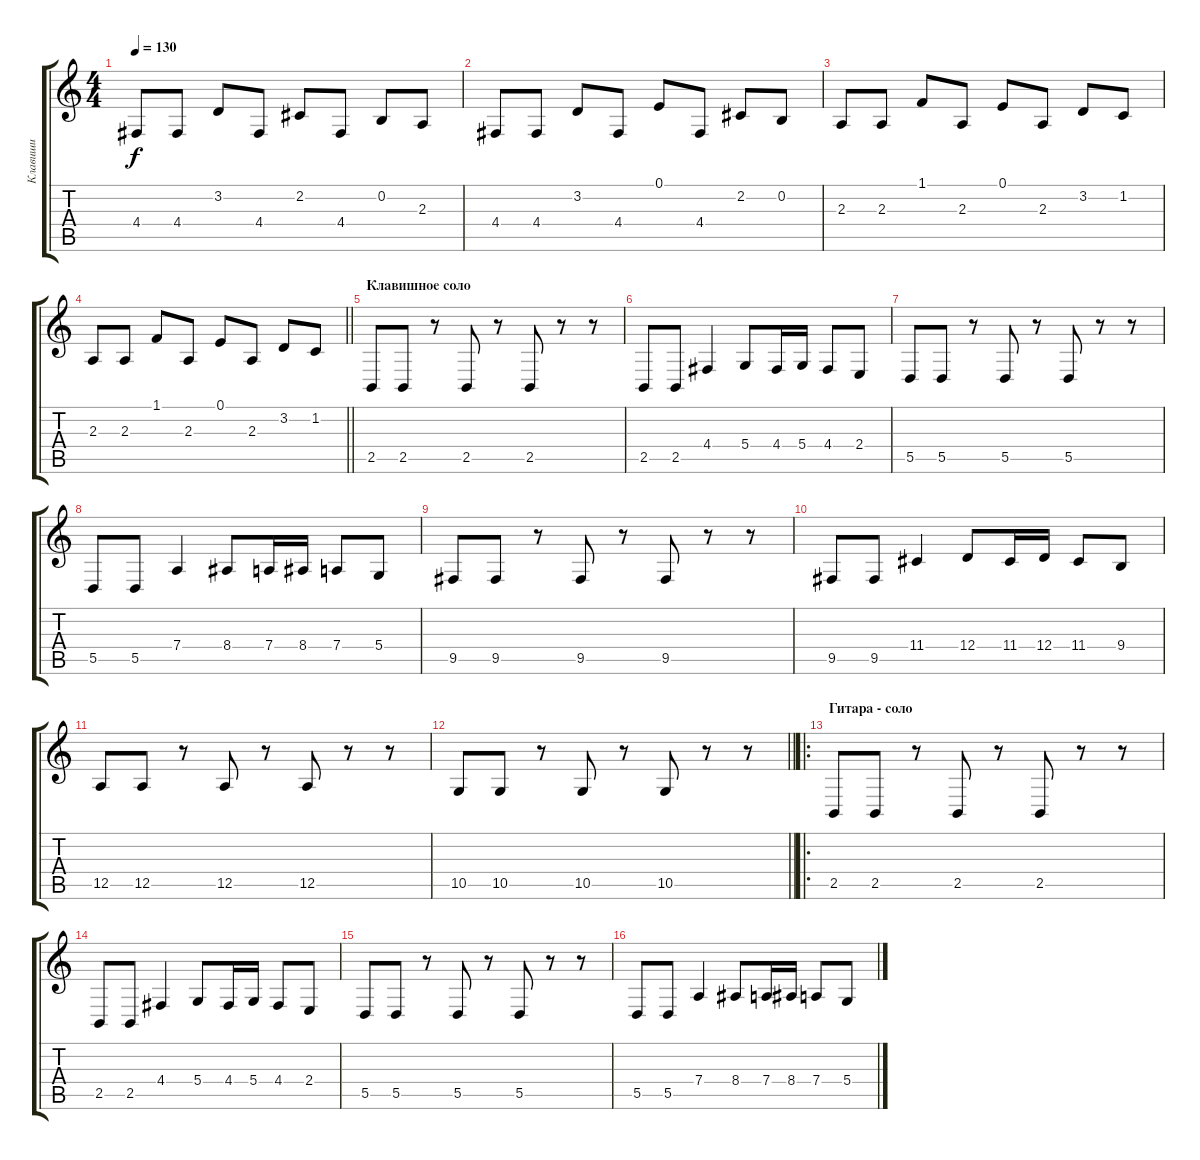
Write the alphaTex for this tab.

\track ("Клавиши" "Клавиши") {instrument lead1square}
\staff {score tabs}
\tuning (E4 B3 G3 D3 A2 E2) {hide}
\ts (4 4)
\tempo 130
\clef g2
\ks c
4.4.8{dy f} 4.4.8 3.2.8 4.4.8 2.2.8 4.4.8 0.2.8 2.3.8 |
4.4.8 4.4.8 3.2.8 4.4.8 0.1.8 4.4.8 2.2.8 0.2.8 |
2.3.8 2.3.8 1.1.8 2.3.8 0.1.8 2.3.8 3.2.8 1.2.8 |
\barLineRight lightlight
2.3.8 2.3.8 1.1.8 2.3.8 0.1.8 2.3.8 3.2.8 1.2.8 |
\section ("" "Клавишное соло")
2.5.8 2.5.8 r.8 2.5.8 r.8 2.5.8 r.8 r.8 |
2.5.8 2.5.8 4.4.4 5.4.8 4.4.16 5.4.16 4.4.8 2.4.8 |
5.5.8 5.5.8 r.8 5.5.8 r.8 5.5.8 r.8 r.8 |
5.5.8 5.5.8 7.4.4 8.4.8 7.4.16 8.4.16 7.4.8 5.4.8 |
9.5.8 9.5.8 r.8 9.5.8 r.8 9.5.8 r.8 r.8 |
9.5.8 9.5.8 11.4.4 12.4.8 11.4.16 12.4.16 11.4.8 9.4.8 |
12.5.8 12.5.8 r.8 12.5.8 r.8 12.5.8 r.8 r.8 |
\barLineRight lightlight
10.5.8 10.5.8 r.8 10.5.8 r.8 10.5.8 r.8 r.8 |
\ro
\section ("" "Гитара - соло")
2.5.8 2.5.8 r.8 2.5.8 r.8 2.5.8 r.8 r.8 |
2.5.8 2.5.8 4.4.4 5.4.8 4.4.16 5.4.16 4.4.8 2.4.8 |
5.5.8 5.5.8 r.8 5.5.8 r.8 5.5.8 r.8 r.8 |
5.5.8 5.5.8 7.4.4 8.4.8 7.4.16 8.4.16 7.4.8 5.4.8
